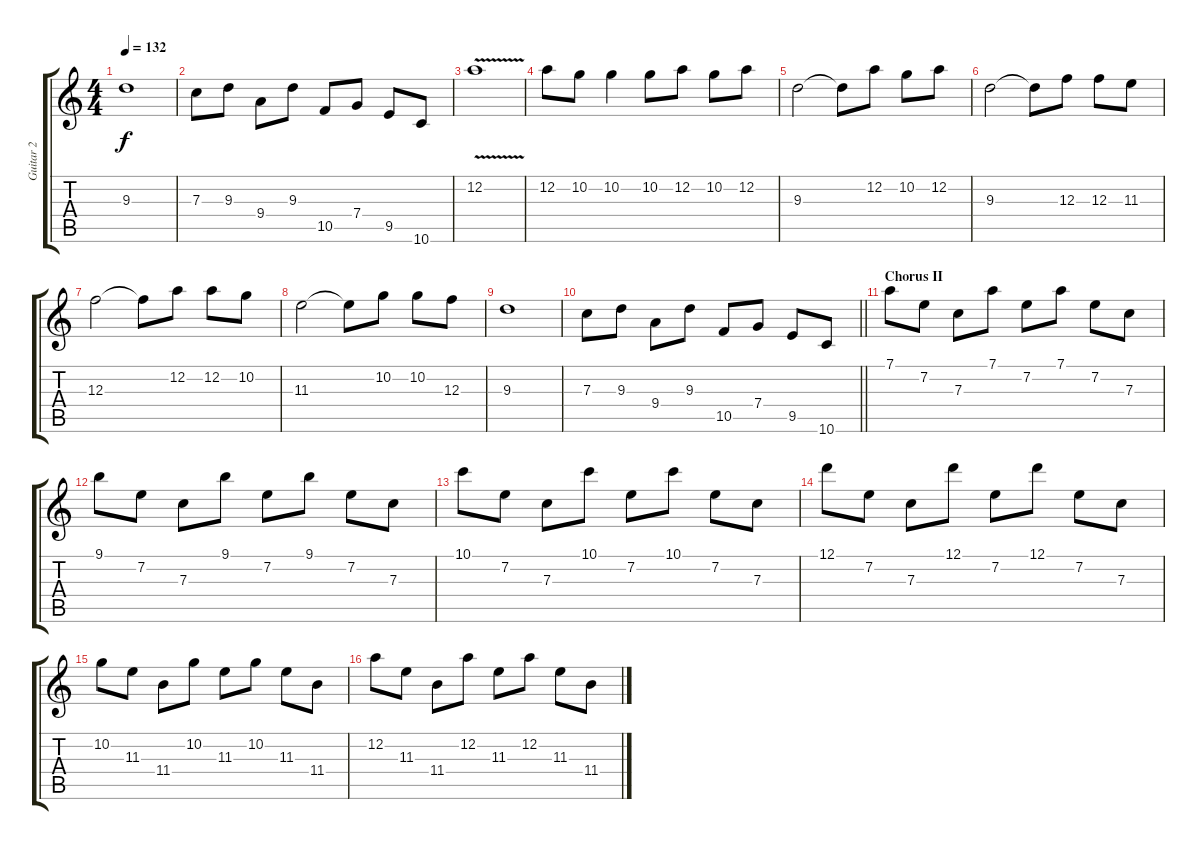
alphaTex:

\track ("Guitar 2" "Guitar 2") {instrument distortionguitar}
\staff {score tabs}
\tuning (D4 A3 F3 C3 G2 D2) {hide}
\ts (4 4)
\tempo 132
\clef g2
\ks c
9.3.1{dy f} |
7.3.8 9.3.8 9.4.8 9.3.8 10.5.8 7.4.8 9.5.8 10.6.8 |
12.2{v}.1 |
12.2.8 10.2.8 10.2.4 10.2.8 12.2.8 10.2.8 12.2.8 |
9.3.2 9.3{t}.8 12.2.8 10.2.8 12.2.8 |
9.3.2 9.3{t}.8 12.3.8 12.3.8 11.3.8 |
12.3.2 12.3{t}.8 12.2.8 12.2.8 10.2.8 |
11.3.2 11.3{t}.8 10.2.8 10.2.8 12.3.8 |
9.3.1 |
\barLineRight lightlight
7.3.8 9.3.8 9.4.8 9.3.8 10.5.8 7.4.8 9.5.8 10.6.8 |
\section ("" "Chorus II")
7.1.8 7.2.8 7.3.8 7.1.8 7.2.8 7.1.8 7.2.8 7.3.8 |
9.1.8 7.2.8 7.3.8 9.1.8 7.2.8 9.1.8 7.2.8 7.3.8 |
10.1.8 7.2.8 7.3.8 10.1.8 7.2.8 10.1.8 7.2.8 7.3.8 |
12.1.8 7.2.8 7.3.8 12.1.8 7.2.8 12.1.8 7.2.8 7.3.8 |
10.2.8 11.3.8 11.4.8 10.2.8 11.3.8 10.2.8 11.3.8 11.4.8 |
12.2.8 11.3.8 11.4.8 12.2.8 11.3.8 12.2.8 11.3.8 11.4.8
